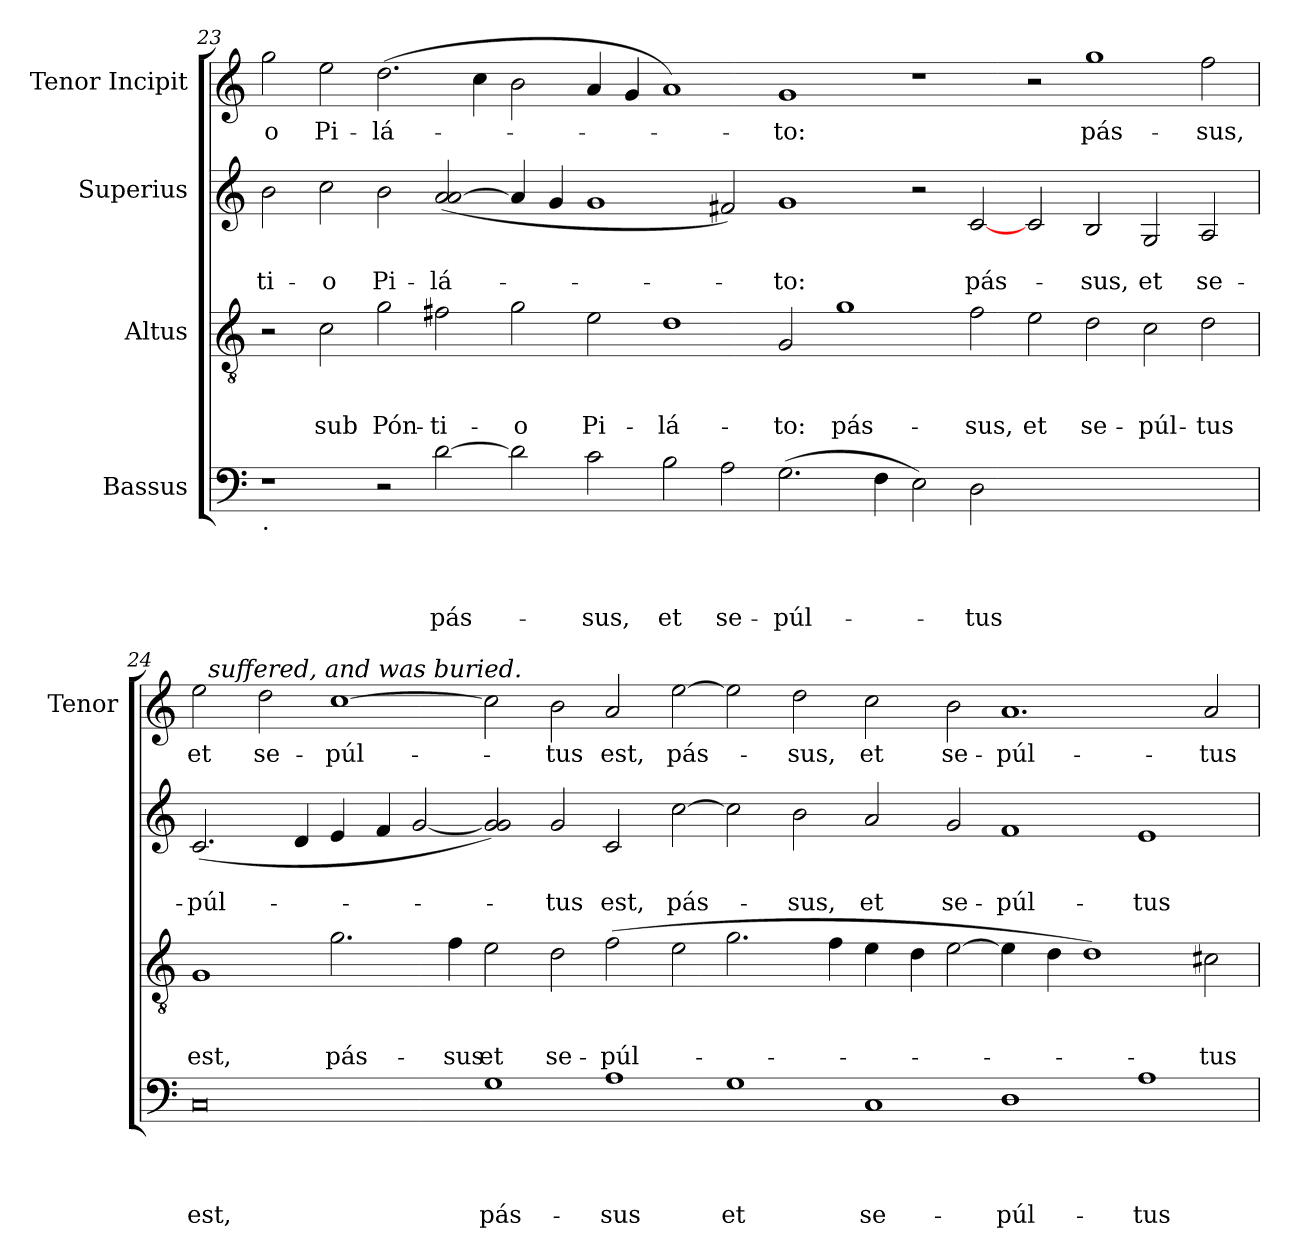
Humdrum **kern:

**kern	**text	**text	**text	**text	**kern	**text	**text	**text	**kern	**text	**text	**kern	**text
*part4	*part4	*part4	*part4	*part4	*part3	*part3	*part3	*part3	*part2	*part2	*part2	*part1	*part1
*staff4	*staff4	*staff4	*staff4	*staff4	*staff3	*staff3	*staff3	*staff3	*staff2	*staff2	*staff2	*staff1	*staff1
*I"Bassus	*	*	*	*	*I"Altus	*	*	*	*I"Superius	*	*	*I"Tenor Incipit	*
*	*	*	*	*	*	*	*	*	*	*	*	*I'Tenor	*
!!LO:PB:g=z
*clefF4	*	*	*	*	*clefGv2	*	*	*	*clefG2	*	*	*clefG2	*
*k[]	*	*	*	*	*k[]	*	*	*	*k[]	*	*	*k[]	*
*C:	*	*	*	*	*C:	*	*	*	*C:	*	*	*C:	*
=23	=23	=23	=23	=23	=23	=23	=23	=23	=23	=23	=23	=23	=23
!LO:TX:b:t=.	!	!	!	!	!	!	!	!	!	!	!	!	!
!	!	!	!	!	!	!	!	!	!	!	!LO:LY:b	!	!LO:LY:b
1r	.	.	.	.	2r	.	.	.	2b\	.	-ti-	2gg\	-o
!	!	!	!	!	!	!	!	!LO:LY:b	!	!	!LO:LY:b	!	!LO:LY:b
.	.	.	.	.	2c\	.	.	sub	2cc\	.	-o	2ee\	Pi-
!	!	!	!	!	!	!	!	!LO:LY:b	!	!	!LO:LY:b	!	!LO:LY:b
2r	.	.	.	.	2g\	.	.	Pón-	2b\	.	Pi-	(>2.dd\	-lá-
!	!	!	!	!LO:LY:b	!	!	!	!LO:LY:b	!	!	!LO:LY:b	!	!
[>2d\	.	.	.	pás-	2f#X\	.	.	-ti-	(<2a/ [<2a/	.	-lá-	.	.
.	.	.	.	.	.	.	.	.	.	.	.	4cc\	.
!	!	!	!	!	!	!	!	!LO:LY:b	!	!	!	!	!
2d\]	.	.	.	.	2g\	.	.	-o	4a/]	.	.	2b\	.
.	.	.	.	.	.	.	.	.	4g/	.	.	.	.
!	!	!	!	!LO:LY:b	!	!	!	!LO:LY:b	!	!	!	!	!
2c\	.	.	.	-sus,	2e\	.	.	Pi-	1g	.	.	4a/	.
.	.	.	.	.	.	.	.	.	.	.	.	4g/	.
!	!	!	!	!LO:LY:b	!	!	!	!LO:LY:b	!	!	!	!	!
2B\	.	.	.	et	1d	.	.	-lá-	.	.	.	1a)	.
!	!	!	!	!LO:LY:b	!	!	!	!	!	!	!	!	!
2A\	.	.	.	se-	.	.	.	.	2f#X/)	.	.	.	.
!	!	!	!	!LO:LY:b	!	!	!	!LO:LY:b	!	!	!LO:LY:b	!	!LO:LY:b
(>2.G\	.	.	.	-púl-	2G/	.	.	-to:	1g	.	-to:	1g	-to:
!	!	!	!	!	!	!	!	!LO:LY:b	!	!	!	!	!
.	.	.	.	.	1g	.	.	pás-	.	.	.	.	.
4F\	.	.	.	.	.	.	.	.	.	.	.	.	.
2E\)	.	.	.	.	.	.	.	.	2r	.	.	1r	.
!	!	!	!	!LO:LY:b	!	!	!	!LO:LY:b	!	!	!LO:LY:b	!	!
2D\	.	.	.	-tus	2f#\	.	.	-sus,	[<2c/	.	pás-	.	.
!	!	!	!	!	!	!	!	!LO:LY:b	!	!	!	!	!
0ryy	.	.	.	.	2e\	.	.	et	2c/	.	.	2r	.
!	!	!	!	!	!	!	!	!LO:LY:b	!	!	!LO:LY:b	!	!LO:LY:b
.	.	.	.	.	2d\	.	.	se-	2B/	.	-sus,	1gg	pás-
!	!	!	!	!	!	!	!	!LO:LY:b	!	!	!LO:LY:b	!	!
.	.	.	.	.	2c\	.	.	-púl-	2G/	.	et	.	.
!	!	!	!	!	!	!	!	!LO:LY:b	!	!	!LO:LY:b	!	!LO:LY:b
.	.	.	.	.	2d\	.	.	-tus	2A/	.	se-	2ff\	-sus,
!!LO:LB:g=z
=24	=24	=24	=24	=24	=24	=24	=24	=24	=24	=24	=24	=24	=24
!	!	!	!	!LO:LY:b	!	!	!	!LO:LY:b	!	!	!LO:LY:b	!	!LO:LY:b
*	*	*	*	*	*	*	*	*	*	*	*	*^	*
0C	.	.	.	est,	1G	.	.	est,	(<2.c/	.	-púl-	2ee\	16ryy	et
!	!	!	!	!	!	!	!	!	!	!	!	!	!LO:TX:a:i:t=suffered, and was buried.	!
.	.	.	.	.	.	.	.	.	.	.	.	.	1ryy	.
!	!	!	!	!	!	!	!	!	!	!	!	!	!	!LO:LY:b
.	.	.	.	.	.	.	.	.	.	.	.	2dd\	.	se-
.	.	.	.	.	.	.	.	.	4d/	.	.	.	.	.
!	!	!	!	!	!	!	!	!LO:LY:b	!	!	!	!	!	!LO:LY:b
.	.	.	.	.	2.g\	.	.	pás-	4e/	.	.	[>1cc	.	-púl-
.	.	.	.	.	.	.	.	.	.	.	.	.	1ryy	.
.	.	.	.	.	.	.	.	.	4f/	.	.	.	.	.
.	.	.	.	.	.	.	.	.	[<2g/	.	.	.	.	.
!	!	!	!	!	!	!	!	!LO:LY:b	!	!	!	!	!	!
.	.	.	.	.	4f\	.	.	-sus	.	.	.	.	.	.
!	!	!	!	!LO:LY:b	!	!	!	!LO:LY:b	!	!	!	!	!	!
1G	.	.	.	pás-	2e\	.	.	et	2g/] 2g/)	.	.	2cc\]	.	.
.	.	.	.	.	.	.	.	.	.	.	.	.	1ryy	.
!	!	!	!	!	!	!	!	!LO:LY:b	!	!	!LO:LY:b	!	!	!LO:LY:b
.	.	.	.	.	2d\	.	.	se-	2g/	.	-tus	2b\	.	-tus
!	!	!	!	!LO:LY:b	!	!	!	!LO:LY:b	!	!	!LO:LY:b	!	!	!LO:LY:b
1A	.	.	.	-sus	(>2f\	.	.	-púl-	2c/	.	est,	2a/	.	est,
.	.	.	.	.	.	.	.	.	.	.	.	.	1ryy	.
!	!	!	!	!	!	!	!	!	!	!	!LO:LY:b	!	!	!LO:LY:b
.	.	.	.	.	2e\	.	.	.	[>2cc\	.	pás-	[>2ee\	.	pás-
!	!	!	!	!LO:LY:b	!	!	!	!	!	!	!	!	!	!
1G	.	.	.	et	2.g\	.	.	.	2cc\]	.	.	2ee\]	.	.
.	.	.	.	.	.	.	.	.	.	.	.	.	1ryy	.
!	!	!	!	!	!	!	!	!	!	!	!LO:LY:b	!	!	!LO:LY:b
.	.	.	.	.	.	.	.	.	2b\	.	-sus,	2dd\	.	-sus,
.	.	.	.	.	4f\	.	.	.	.	.	.	.	.	.
!	!	!	!	!LO:LY:b	!	!	!	!	!	!	!LO:LY:b	!	!	!LO:LY:b
1C	.	.	.	se-	4e\	.	.	.	2a/	.	et	2cc\	.	et
.	.	.	.	.	.	.	.	.	.	.	.	.	1ryy	.
.	.	.	.	.	4d\	.	.	.	.	.	.	.	.	.
!	!	!	!	!	!	!	!	!	!	!	!LO:LY:b	!	!	!LO:LY:b
.	.	.	.	.	[>2e\	.	.	.	2g/	.	se-	2b\	.	se-
!	!	!	!	!LO:LY:b	!	!	!	!	!	!	!LO:LY:b	!	!	!LO:LY:b
1D	.	.	.	-púl-	4e\]	.	.	.	1f	.	-púl-	1.a	.	-púl-
.	.	.	.	.	.	.	.	.	.	.	.	.	1ryy	.
.	.	.	.	.	4d\	.	.	.	.	.	.	.	.	.
.	.	.	.	.	1d)	.	.	.	.	.	.	.	.	.
!	!	!	!	!LO:LY:b	!	!	!	!	!	!	!LO:LY:b	!	!	!
1A	.	.	.	-tus-	.	.	.	.	1e	.	-tus-	.	.	.
.	.	.	.	.	.	.	.	.	.	.	.	.	2...ryy	.
!	!	!	!	!	!	!	!	!LO:LY:b	!	!	!	!	!	!LO:LY:b
.	.	.	.	.	2c#X\	.	.	-tus-	.	.	.	2a/	.	-tus
*	*	*	*	*	*	*	*	*	*	*	*	*v	*v	*
=	=	=	=	=	=	=	=	=	=	=	=	=	=
*-	*-	*-	*-	*-	*-	*-	*-	*-	*-	*-	*-	*-	*-
